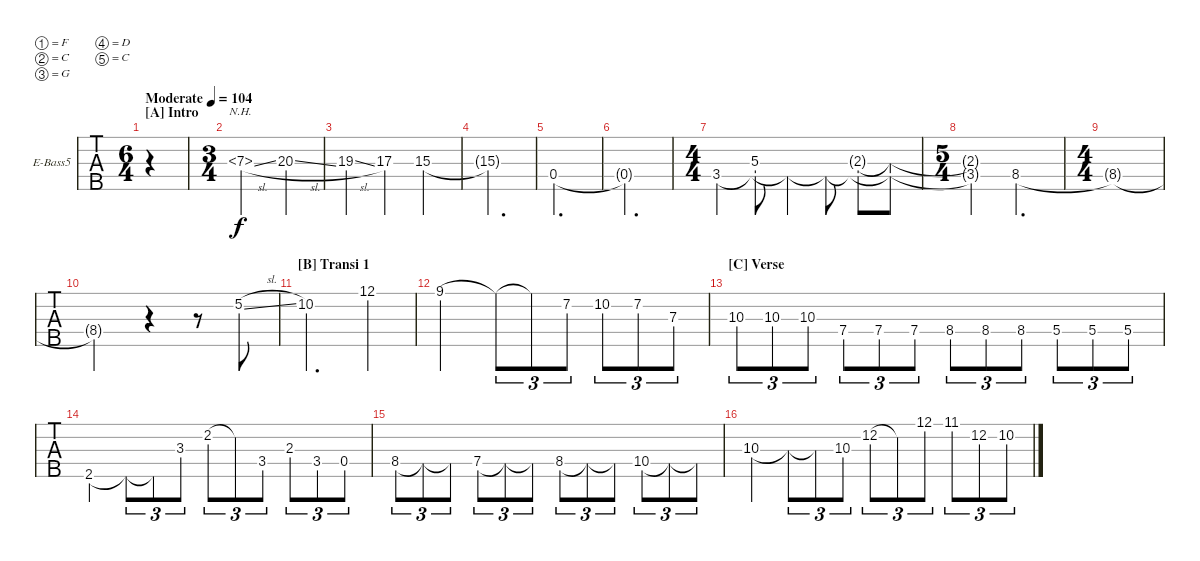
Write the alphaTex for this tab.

\bracketExtendMode groupsimilarinstruments
\firstSystemTrackNameOrientation horizontal
\otherSystemsTrackNameOrientation horizontal
\track ("bass" "E-Bass5") {instrument electricbassfinger}
\staff {tabs}
\tuning (F2 C2 G1 D1 C1)
\ts (6 4)
\section ("A" "Intro")
\tempo (104 "Moderate")
\clef f4
\ks c
|
\ts (3 4)
7.3{nh sl}.2 20.3{sl}.4 |
19.3{sl}.4 17.3.4 15.3.4 |
15.3{t}.2{d} |
0.4.2{d} |
0.4{t}.2{d} |
\ts (4 4)
\scale
0.359761 3.4.4 (3.4{t} 5.3).8 3.4{t}.4 3.4{t}.8 (3.4{t} 2.3{g}).8 (3.4{t} 2.3{t}).8 |
\ts (5 4)
\scale
0.335383 (3.4{t} 2.3{t}).2 8.4.2{d} |
\ts (4 4)
\scale
0.305021 8.4{t}.1 |
8.4{t}.2 r.4 r.8 5.2{sl}.8 |
\section ("B" "Transi 1")
10.2.2{d} 12.1.4 |
9.1.2 9.1{t}.8{tu (3 2)} 9.1{t}.8{tu (3 2)} 7.2.8{tu (3 2)} 10.2.8{tu (3 2)} 7.2.8{tu (3 2)} 7.3.8{tu (3 2)} |
\section ("C" "Verse")
10.3.8{tu (3 2)} 10.3.8{tu (3 2)} 10.3.8{tu (3 2)} 7.4.8{tu (3 2)} 7.4.8{tu (3 2)} 7.4.8{tu (3 2)} 8.4.8{tu (3 2)} 8.4.8{tu (3 2)} 8.4.8{tu (3 2)} 5.4.8{tu (3 2)} 5.4.8{tu (3 2)} 5.4.8{tu (3 2)} |
2.5.4 2.5{t}.8{tu (3 2)} 2.5{t}.8{tu (3 2)} 3.3.8{tu (3 2)} 2.2.8{tu (3 2)} 2.2{t}.8{tu (3 2)} 3.4.8{tu (3 2)} 2.3.8{tu (3 2)} 3.4.8{tu (3 2)} 0.4.8{tu (3 2)} |
8.4.8{tu (3 2)} 8.4{t}.8{tu (3 2)} 8.4{t}.8{tu (3 2)} 7.4.8{tu (3 2)} 7.4{t}.8{tu (3 2)} 7.4{t}.8{tu (3 2)} 8.4.8{tu (3 2)} 8.4{t}.8{tu (3 2)} 8.4{t}.8{tu (3 2)} 10.4.8{tu (3 2)} 10.4{t}.8{tu (3 2)} 10.4{t}.8{tu (3 2)} |
10.3.4 10.3{t}.8{tu (3 2)} 10.3{t}.8{tu (3 2)} 10.3.8{tu (3 2)} 12.2.8{tu (3 2)} 12.2{t}.8{tu (3 2)} 12.1.8{tu (3 2)} 11.1.8{tu (3 2)} 12.2.8{tu (3 2)} 10.2{sl}.8{tu (3 2)}
